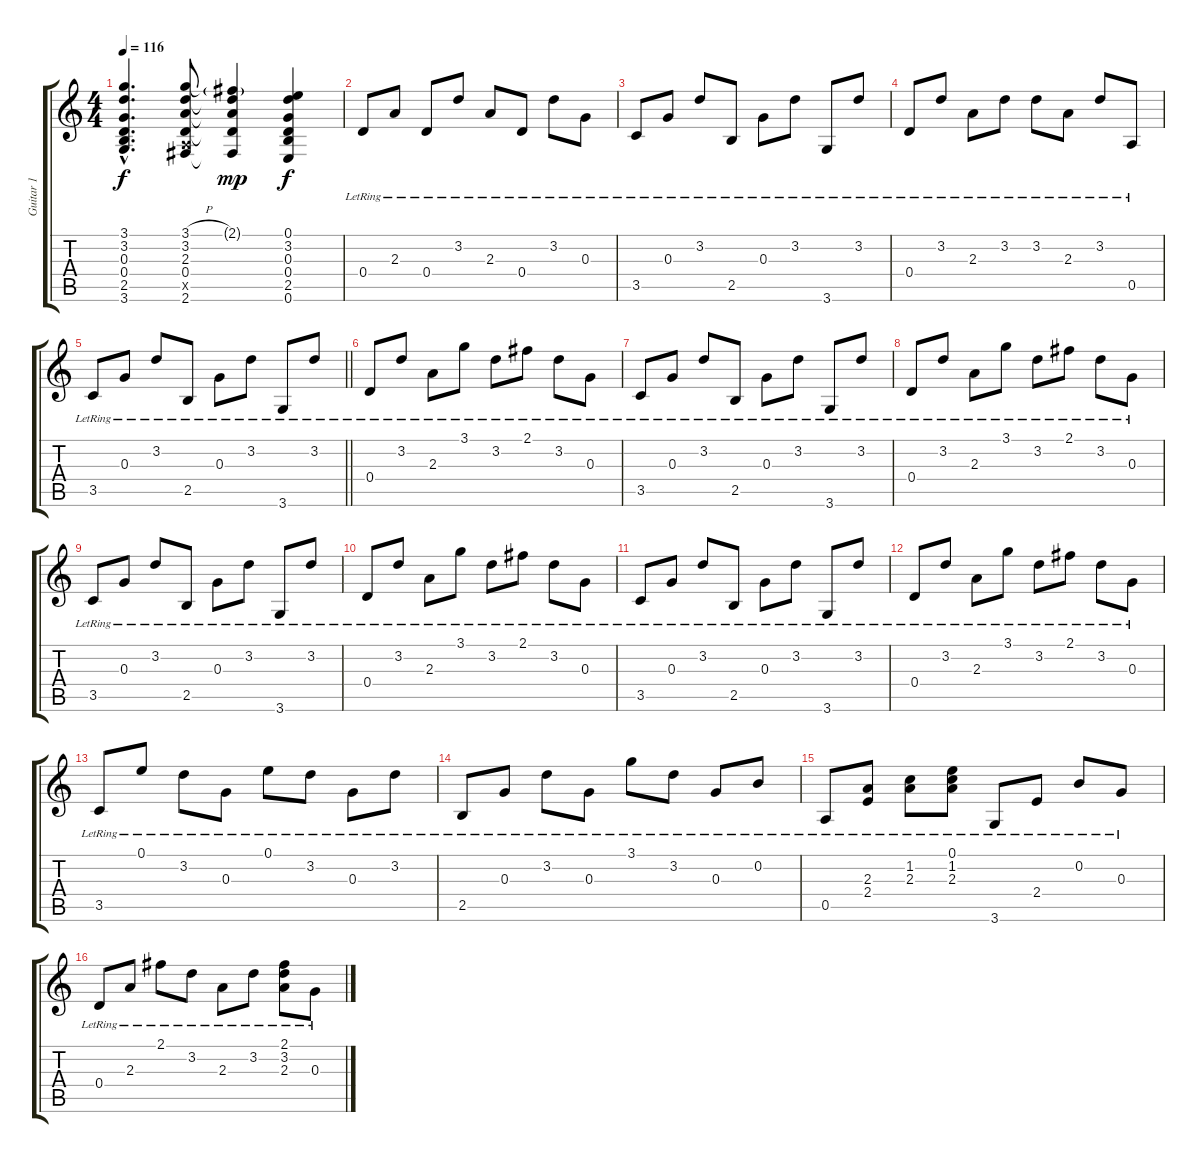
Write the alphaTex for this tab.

\track ("Guitar 1" "Guitar 1") {instrument acousticguitarnylon}
\staff {score tabs}
\tuning (E4 B3 G3 D3 A2 E2) {hide}
\ts (4 4)
\tempo 116
\clef g2
\ks c
(3.1{hac} 3.2{hac} 0.3{hac} 0.4{hac} 2.5{hac} 3.6{hac}).4{d dy f} (3.1{h} 3.2 2.3 0.4 0.5{x} 2.6).8 (2.1{g} 3.2{t} 2.3{t} 0.4{t} 2.6{t}).4{dy mp} (0.1 3.2 0.3 0.4 2.5 0.6).4{dy f} |
0.4{lr}.8 2.3{lr}.8 0.4{lr}.8 3.2{lr}.8 2.3{lr}.8 0.4{lr}.8 3.2{lr}.8 0.3{lr}.8 |
3.5{lr}.8 0.3{lr}.8 3.2{lr}.8 2.5{lr}.8 0.3{lr}.8 3.2{lr}.8 3.6{lr}.8 3.2{lr}.8 |
0.4{lr}.8 3.2{lr}.8 2.3{lr}.8 3.2{lr}.8 3.2{lr}.8 2.3{lr}.8 3.2{lr}.8 0.5{lr}.8 |
\barLineRight lightlight
3.5{lr}.8 0.3{lr}.8 3.2{lr}.8 2.5{lr}.8 0.3{lr}.8 3.2{lr}.8 3.6{lr}.8 3.2{lr}.8 |
0.4{lr}.8 3.2{lr}.8 2.3{lr}.8 3.1{lr}.8 3.2{lr}.8 2.1{lr}.8 3.2{lr}.8 0.3{lr}.8 |
3.5{lr}.8 0.3{lr}.8 3.2{lr}.8 2.5{lr}.8 0.3{lr}.8 3.2{lr}.8 3.6{lr}.8 3.2{lr}.8 |
0.4{lr}.8 3.2{lr}.8 2.3{lr}.8 3.1{lr}.8 3.2{lr}.8 2.1{lr}.8 3.2{lr}.8 0.3{lr}.8 |
3.5{lr}.8 0.3{lr}.8 3.2{lr}.8 2.5{lr}.8 0.3{lr}.8 3.2{lr}.8 3.6{lr}.8 3.2{lr}.8 |
0.4{lr}.8 3.2{lr}.8 2.3{lr}.8 3.1{lr}.8 3.2{lr}.8 2.1{lr}.8 3.2{lr}.8 0.3{lr}.8 |
3.5{lr}.8 0.3{lr}.8 3.2{lr}.8 2.5{lr}.8 0.3{lr}.8 3.2{lr}.8 3.6{lr}.8 3.2{lr}.8 |
0.4{lr}.8 3.2{lr}.8 2.3{lr}.8 3.1{lr}.8 3.2{lr}.8 2.1{lr}.8 3.2{lr}.8 0.3{lr}.8 |
3.5{lr}.8 0.1{lr}.8 3.2{lr}.8 0.3{lr}.8 0.1{lr}.8 3.2{lr}.8 0.3{lr}.8 3.2{lr}.8 |
2.5{lr}.8 0.3{lr}.8 3.2{lr}.8 0.3{lr}.8 3.1{lr}.8 3.2{lr}.8 0.3{lr}.8 0.2{lr}.8 |
0.5{lr}.8 (2.3{lr} 2.4{lr}).8 (1.2{lr} 2.3{lr}).8 (0.1{lr} 1.2{lr} 2.3{lr}).8 3.6{lr}.8 2.4{lr}.8 0.2{lr}.8 0.3{lr}.8 |
0.4{lr}.8 2.3{lr}.8 2.1{lr}.8 3.2{lr}.8 2.3{lr}.8 3.2{lr}.8 (2.1{lr} 3.2{lr} 2.3{lr}).8 0.3{lr}.8
